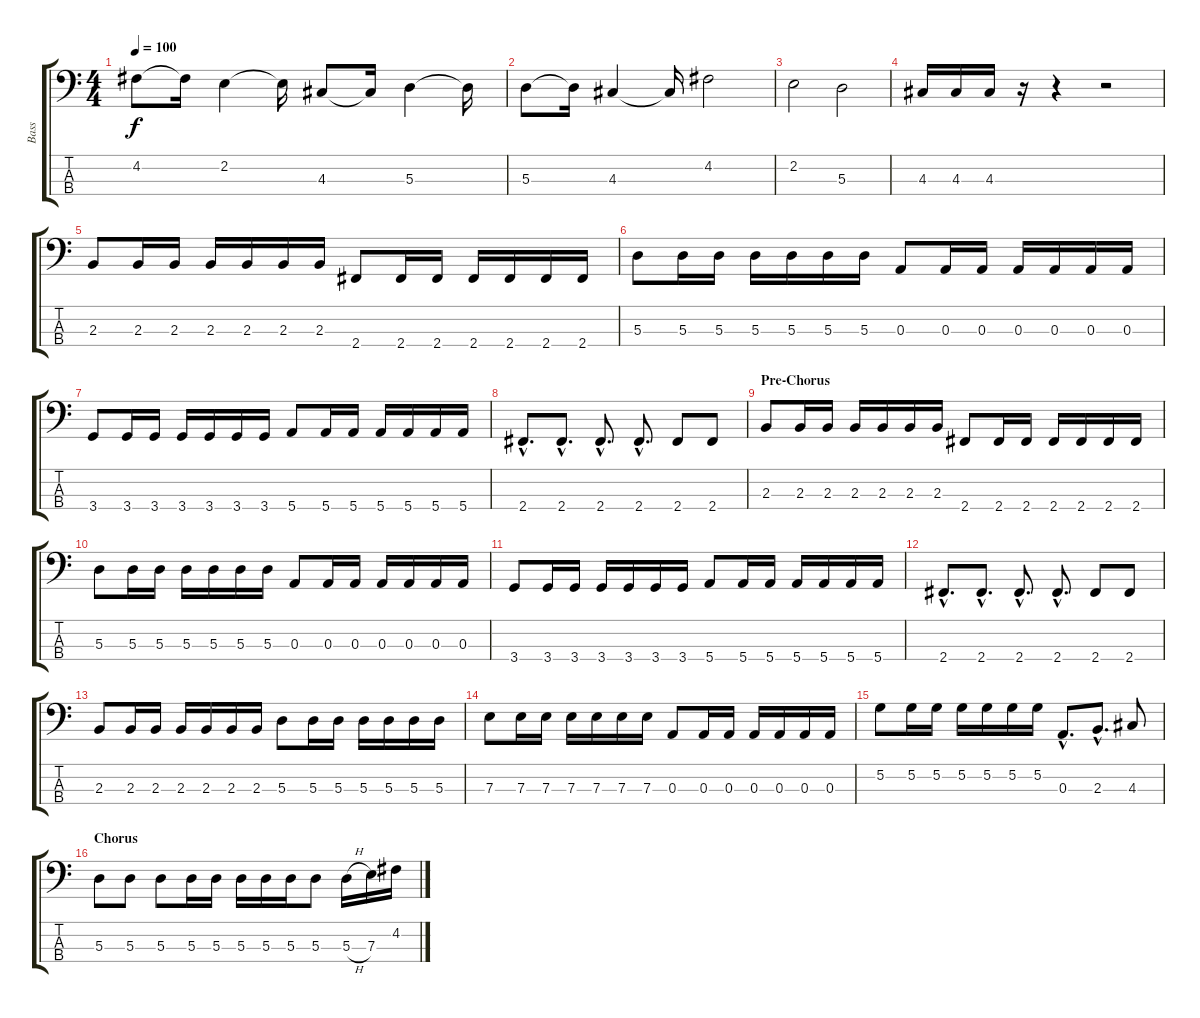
\track ("Bass" "Bass") {instrument electricbassfinger}
\staff {score tabs}
\tuning (G2 D2 A1 E1) {hide}
\ts (4 4)
\tempo 100
\clef f4
\ks c
4.2.8{dy f} 4.2{t}.16 2.2.4 2.2{t}.16 4.3.8 4.3{t}.16 5.3.4 5.3{t}.16 |
5.3.8 5.3{t}.16 4.3.4 4.3{t}.16 4.2.2 |
2.2.2 5.3.2 |
4.3.16 4.3.16 4.3.16 r.16 r.4 r.2 |
2.3.8 2.3.16 2.3.16 2.3.16 2.3.16 2.3.16 2.3.16 2.4.8 2.4.16 2.4.16 2.4.16 2.4.16 2.4.16 2.4.16 |
5.3.8 5.3.16 5.3.16 5.3.16 5.3.16 5.3.16 5.3.16 0.3.8 0.3.16 0.3.16 0.3.16 0.3.16 0.3.16 0.3.16 |
3.4.8 3.4.16 3.4.16 3.4.16 3.4.16 3.4.16 3.4.16 5.4.8 5.4.16 5.4.16 5.4.16 5.4.16 5.4.16 5.4.16 |
2.4{hac}.8{d} 2.4{hac}.8{d} 2.4{hac}.8{d} 2.4{hac}.8{d} 2.4.8 2.4.8 |
\section ("" "Pre-Chorus")
2.3.8 2.3.16 2.3.16 2.3.16 2.3.16 2.3.16 2.3.16 2.4.8 2.4.16 2.4.16 2.4.16 2.4.16 2.4.16 2.4.16 |
5.3.8 5.3.16 5.3.16 5.3.16 5.3.16 5.3.16 5.3.16 0.3.8 0.3.16 0.3.16 0.3.16 0.3.16 0.3.16 0.3.16 |
3.4.8 3.4.16 3.4.16 3.4.16 3.4.16 3.4.16 3.4.16 5.4.8 5.4.16 5.4.16 5.4.16 5.4.16 5.4.16 5.4.16 |
2.4{hac}.8{d} 2.4{hac}.8{d} 2.4{hac}.8{d} 2.4{hac}.8{d} 2.4.8 2.4.8 |
2.3.8 2.3.16 2.3.16 2.3.16 2.3.16 2.3.16 2.3.16 5.3.8 5.3.16 5.3.16 5.3.16 5.3.16 5.3.16 5.3.16 |
7.3.8 7.3.16 7.3.16 7.3.16 7.3.16 7.3.16 7.3.16 0.3.8 0.3.16 0.3.16 0.3.16 0.3.16 0.3.16 0.3.16 |
5.2.8 5.2.16 5.2.16 5.2.16 5.2.16 5.2.16 5.2.16 0.3{hac}.8{d} 2.3{hac}.8{d} 4.3.8 |
\section ("" "Chorus")
5.3.8 5.3.8 5.3.8 5.3.16 5.3.16 5.3.16 5.3.16 5.3.16 5.3.8 5.3{h}.16 7.3.16 4.2.16
